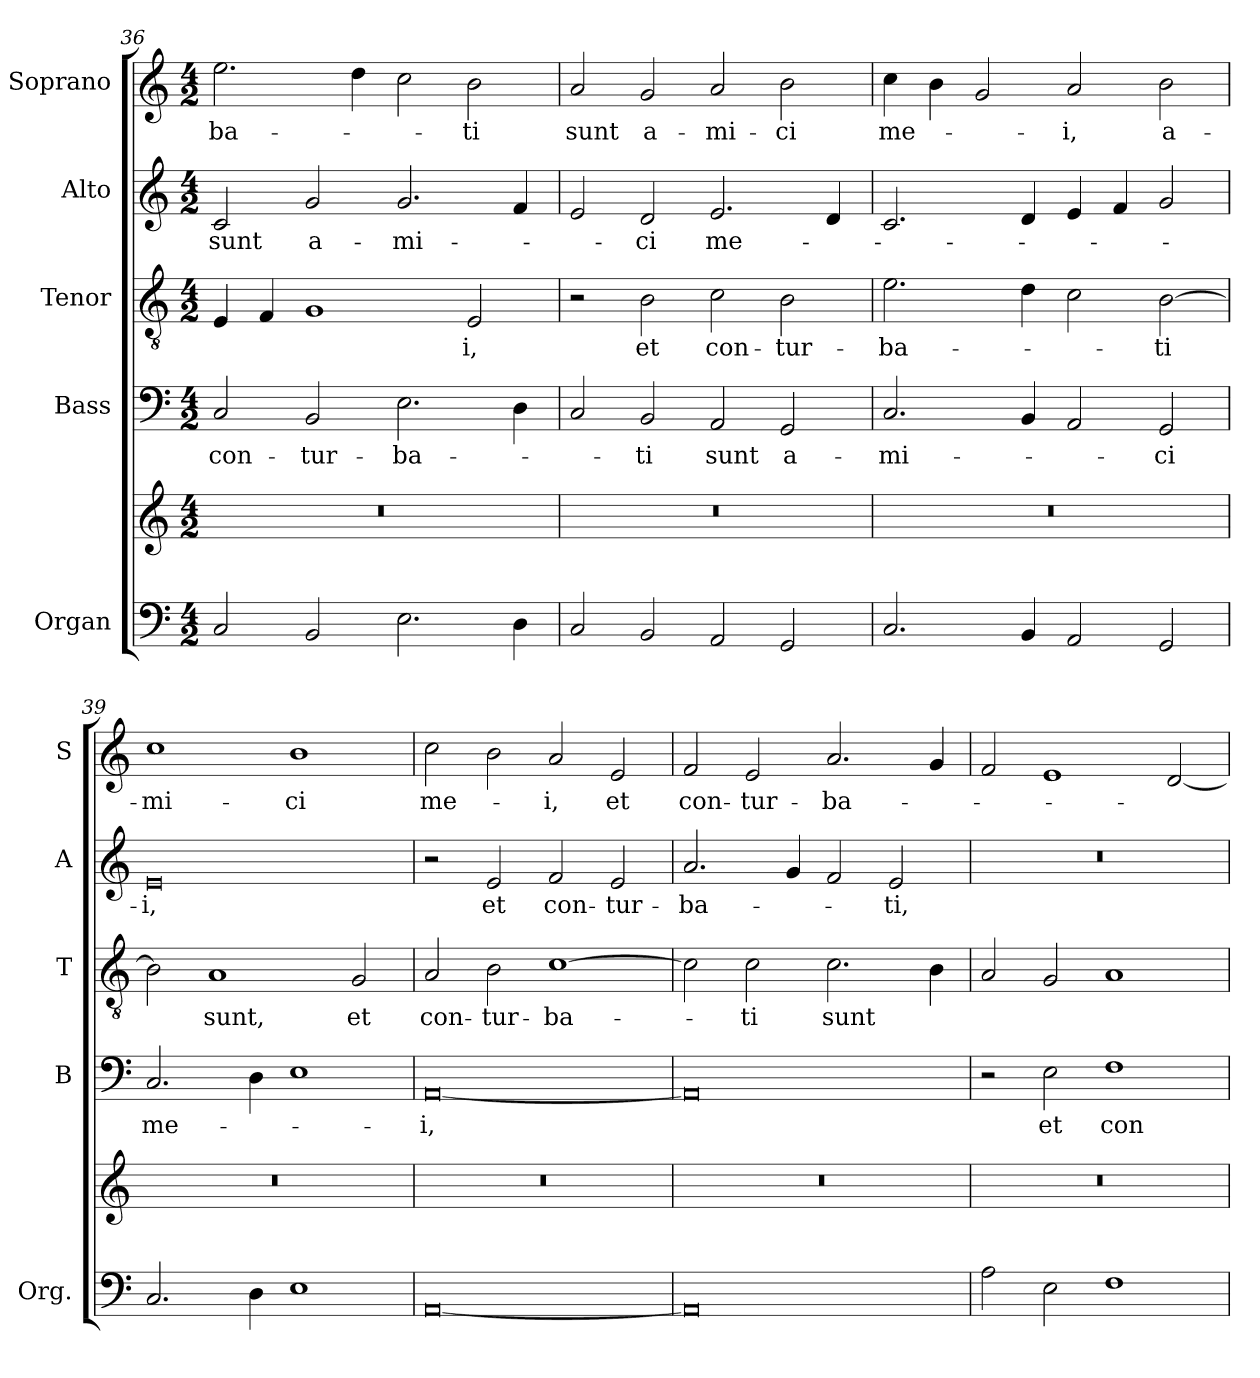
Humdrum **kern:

**kern	**kern	**kern	**text	**kern	**text	**kern	**text	**kern	**text
*part5	*part5	*part4	*part4	*part3	*part3	*part2	*part2	*part1	*part1
*staff6	*staff5	*staff4	*staff4	*staff3	*staff3	*staff2	*staff2	*staff1	*staff1
*I"Organ	*	*I"Bass	*	*I"Tenor	*	*I"Alto	*	*I"Soprano	*
*I'Org.	*	*I'B	*	*I'T	*	*I'A	*	*I'S	*
!!LO:PB:g=z
*clefF4	*clefG2	*clefF4	*	*clefGv2	*	*clefG2	*	*clefG2	*
*k[]	*k[]	*k[]	*	*k[]	*	*k[]	*	*k[]	*
*M4/2	*M4/2	*M4/2	*	*M4/2	*	*M4/2	*	*M4/2	*
=36	=36	=36	=36	=36	=36	=36	=36	=36	=36
!	!	!	!LO:LY:b	!	!	!	!LO:LY:b	!	!LO:LY:b
2C/	0r	2C/	con-	4E/	.	2c/	sunt	2.ee\	-ba-
.	.	.	.	4F/	.	.	.	.	.
!	!	!	!LO:LY:b	!	!	!	!LO:LY:b	!	!
2BB/	.	2BB/	-tur-	1G	.	2g/	a-	.	.
.	.	.	.	.	.	.	.	4dd\	.
!	!	!	!LO:LY:b	!	!	!	!LO:LY:b	!	!
2.E\	.	2.E\	-ba-	.	.	2.g/	-mi-	2cc\	.
!	!	!	!	!	!LO:LY:b	!	!	!	!LO:LY:b
.	.	.	.	2E/	-i,	.	.	2b\	-ti
4D\	.	4D\	.	.	.	4f/	.	.	.
=37	=37	=37	=37	=37	=37	=37	=37	=37	=37
!	!	!	!	!	!	!	!	!	!LO:LY:b
2C/	0r	2C/	.	2r	.	2e/	.	2a/	sunt
!	!	!	!LO:LY:b	!	!LO:LY:b	!	!LO:LY:b	!	!LO:LY:b
2BB/	.	2BB/	-ti	2B\	et	2d/	-ci	2g/	a-
!	!	!	!LO:LY:b	!	!LO:LY:b	!	!LO:LY:b	!	!LO:LY:b
2AA/	.	2AA/	sunt	2c\	con-	2.e/	me-	2a/	-mi-
!	!	!	!LO:LY:b	!	!LO:LY:b	!	!	!	!LO:LY:b
2GG/	.	2GG/	a-	2B\	-tur-	.	.	2b\	-ci
.	.	.	.	.	.	4d/	.	.	.
=38	=38	=38	=38	=38	=38	=38	=38	=38	=38
!	!	!	!LO:LY:b	!	!LO:LY:b	!	!	!	!LO:LY:b
2.C/	0r	2.C/	-mi-	2.e\	-ba-	2.c/	.	4cc\	me-
.	.	.	.	.	.	.	.	4b\	.
.	.	.	.	.	.	.	.	2g/	.
4BB/	.	4BB/	.	4d\	.	4d/	.	.	.
!	!	!	!	!	!	!	!	!	!LO:LY:b
2AA/	.	2AA/	.	2c\	.	4e/	.	2a/	-i,
.	.	.	.	.	.	4f/	.	.	.
!	!	!	!LO:LY:b	!	!LO:LY:b	!	!	!	!LO:LY:b
2GG/	.	2GG/	-ci	[2B\	-ti	2g/	.	2b\	a-
=39	=39	=39	=39	=39	=39	=39	=39	=39	=39
!	!	!	!LO:LY:b	!	!	!	!LO:LY:b	!	!LO:LY:b
2.C/	0r	2.C/	me-	2B\]	.	0e	-i,	1cc	-mi-
!	!	!	!	!	!LO:LY:b	!	!	!	!
.	.	.	.	1A	sunt,	.	.	.	.
4D\	.	4D\	.	.	.	.	.	.	.
!	!	!	!	!	!	!	!	!	!LO:LY:b
1E	.	1E	.	.	.	.	.	1b	-ci
!	!	!	!	!	!LO:LY:b	!	!	!	!
.	.	.	.	2G/	et	.	.	.	.
=40	=40	=40	=40	=40	=40	=40	=40	=40	=40
!	!	!	!LO:LY:b	!	!LO:LY:b	!	!	!	!LO:LY:b
[0AA	0r	[0AA	-i,	2A/	con-	2r	.	2cc\	me-
!	!	!	!	!	!LO:LY:b	!	!LO:LY:b	!	!
.	.	.	.	2B\	-tur-	2e/	et	2b\	.
!	!	!	!	!	!LO:LY:b	!	!LO:LY:b	!	!LO:LY:b
.	.	.	.	[1c	-ba-	2f/	con-	2a/	-i,
!	!	!	!	!	!	!	!LO:LY:b	!	!LO:LY:b
.	.	.	.	.	.	2e/	-tur-	2e/	et
!!LO:PB:g=z
=41	=41	=41	=41	=41	=41	=41	=41	=41	=41
!	!	!	!	!	!	!	!LO:LY:b	!	!LO:LY:b
0AA]	0r	0AA]	.	2c\]	.	2.a/	-ba-	2f/	con-
!	!	!	!	!	!LO:LY:b	!	!	!	!LO:LY:b
.	.	.	.	2c\	-ti	.	.	2e/	-tur-
.	.	.	.	.	.	4g/	.	.	.
!	!	!	!	!	!LO:LY:b	!	!	!	!LO:LY:b
.	.	.	.	2.c\	sunt	2f/	.	2.a/	-ba-
!	!	!	!	!	!	!	!LO:LY:b	!	!
.	.	.	.	.	.	2e/	-ti,	.	.
.	.	.	.	4B\	.	.	.	4g/	.
=42	=42	=42	=42	=42	=42	=42	=42	=42	=42
2A\	0r	2r	.	2A/	.	0r	.	2f/	.
!	!	!	!LO:LY:b	!	!	!	!	!	!
2E\	.	2E\	et	2G/	.	.	.	1e	.
!	!	!	!LO:LY:b	!	!	!	!	!	!
1F	.	1F	con-	1A	.	.	.	.	.
.	.	.	.	.	.	.	.	[2d/	.
=	=	=	=	=	=	=	=	=	=
*-	*-	*-	*-	*-	*-	*-	*-	*-	*-
